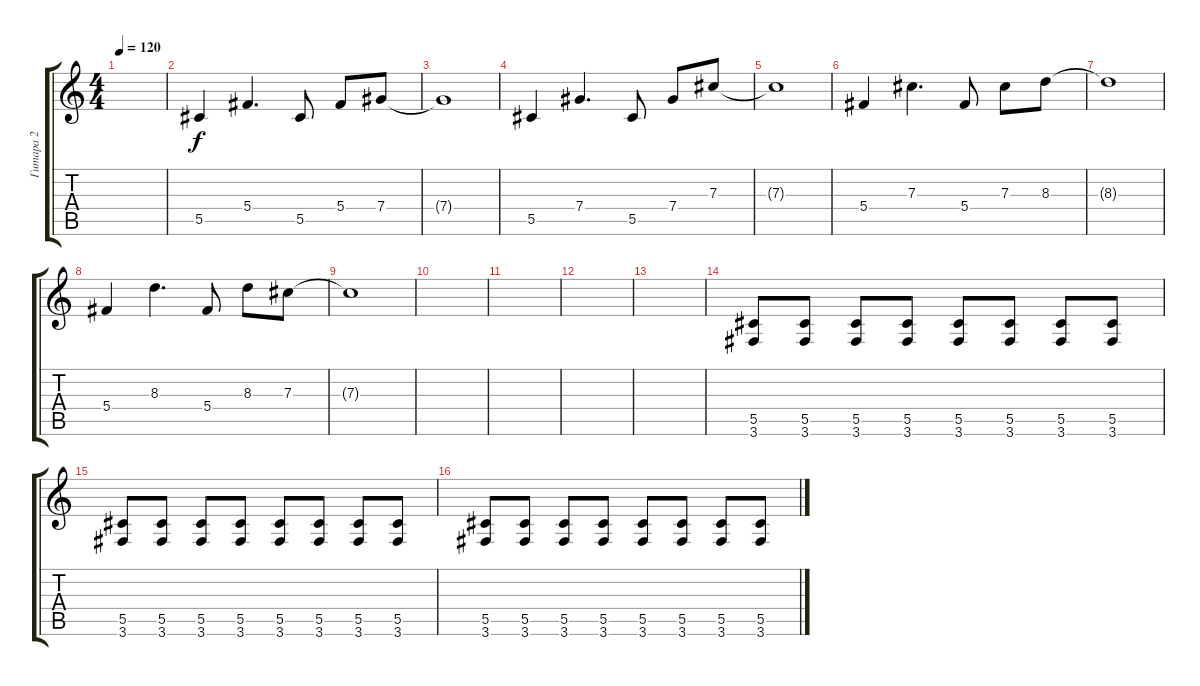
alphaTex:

\track ("Гитара 2" "Гитара 2") {instrument overdrivenguitar}
\staff {score tabs}
\tuning (Eb4 Bb3 Gb3 Db3 Ab2 Eb2) {hide}
\ts (4 4)
\tempo 120
\clef g2
\ks c
|
5.5.4 5.4.4{d} 5.5.8 5.4.8 7.4.8 |
7.4{t}.1 |
5.5.4 7.4.4{d} 5.5.8 7.4.8 7.3.8 |
7.3{t}.1 |
5.4.4 7.3.4{d} 5.4.8 7.3.8 8.3.8 |
8.3{t}.1 |
5.4.4 8.3.4{d} 5.4.8 8.3.8 7.3.8 |
7.3{t}.1 |
|
|
|
|
(5.5 3.6).8 (5.5 3.6).8 (5.5 3.6).8 (5.5 3.6).8 (5.5 3.6).8 (5.5 3.6).8 (5.5 3.6).8 (5.5 3.6).8 |
(5.5 3.6).8 (5.5 3.6).8 (5.5 3.6).8 (5.5 3.6).8 (5.5 3.6).8 (5.5 3.6).8 (5.5 3.6).8 (5.5 3.6).8 |
(5.5 3.6).8 (5.5 3.6).8 (5.5 3.6).8 (5.5 3.6).8 (5.5 3.6).8 (5.5 3.6).8 (5.5 3.6).8 (5.5 3.6).8
